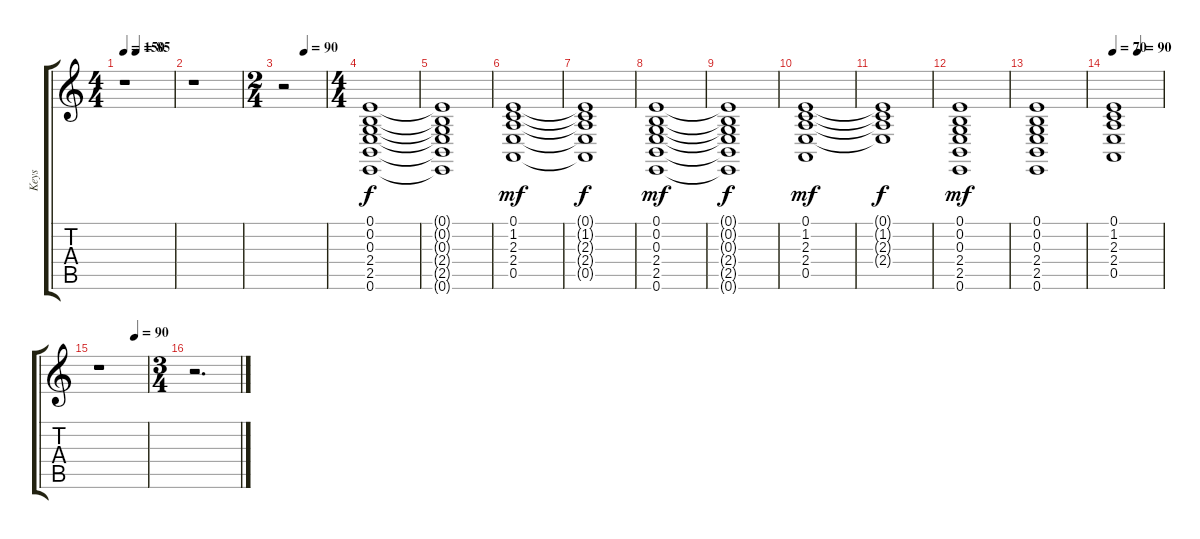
\track ("Keys" "Keys") {instrument percussiveorgan}
\staff {score tabs}
\tuning (E4 B3 G3 D3 A2 E2) {hide}
\ts (4 4)
\tempo 150
\tempo (85 0.25)
\clef g2
\ks c
r.1{dy mf} |
r.1 |
\ts (2 4)
\tempo (90 0.5)
r.2 |
\ts (4 4)
(0.1 0.2 0.3 2.4 2.5 0.6).1{dy f instrument choiraahs} |
(0.1{t} 0.2{t} 0.3{t} 2.4{t} 2.5{t} 0.6{t}).1 |
(0.1 1.2 2.3 2.4 0.5).1{dy mf} |
(0.1{t} 1.2{t} 2.3{t} 2.4{t} 0.5{t}).1{dy f} |
(0.1 0.2 0.3 2.4 2.5 0.6).1{dy mf} |
(0.1{t} 0.2{t} 0.3{t} 2.4{t} 2.5{t} 0.6{t}).1{dy f} |
(0.1 1.2 2.3 2.4 0.5).1{dy mf} |
(0.1{t} 1.2{t} 2.3{t} 2.4{t}).1{dy f} |
(0.1 0.2 0.3 2.4 2.5 0.6).1{dy mf} |
(0.1 0.2 0.3 2.4 2.5 0.6).1 |
\tempo 70
\tempo (90 0.5)
(0.1 1.2 2.3 2.4 0.5).1 |
\tempo (90 0.75)
r.1 |
\ts (3 4)
r.2{d}
